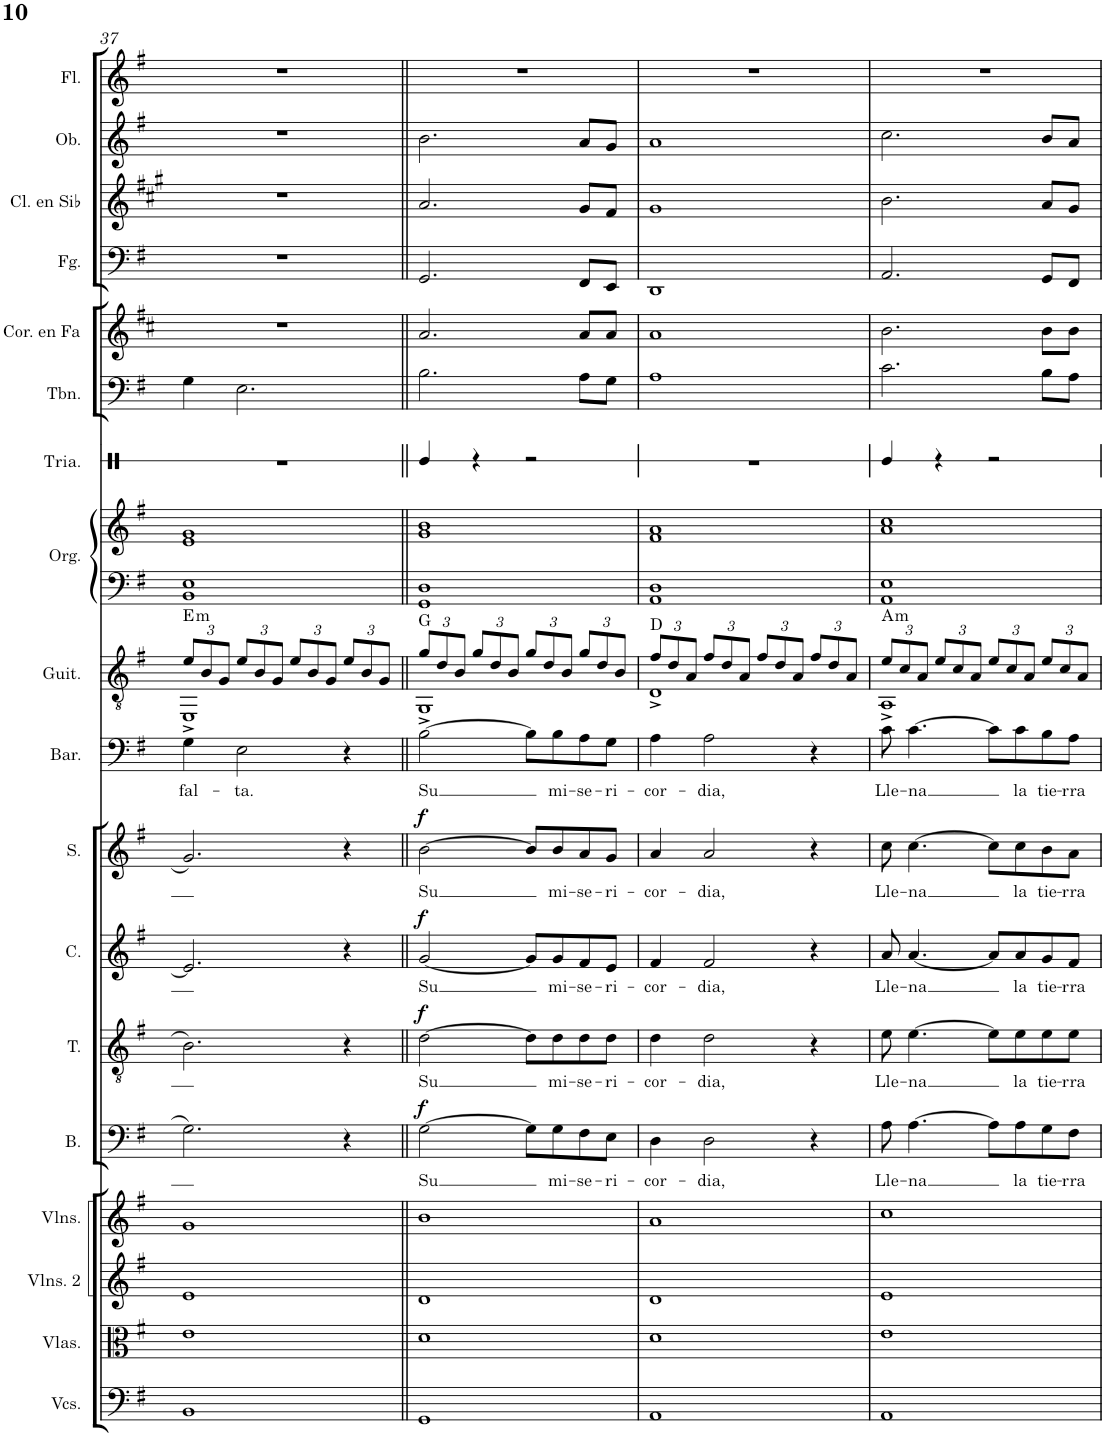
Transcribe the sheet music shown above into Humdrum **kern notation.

**kern	**kern	**kern	**kern	**kern	**text	**dynam	**kern	**text	**dynam	**kern	**text	**dynam	**kern	**text	**dynam	**kern	**text	**kern	**harte	**kern	**kern	**kern	**kern	**kern	**kern	**kern	**kern	**kern
*part18	*part17	*part16	*part15	*part14	*part14	*part14	*part13	*part13	*part13	*part12	*part12	*part12	*part11	*part11	*part11	*part10	*part10	*part9	*part9	*part8	*part8	*part7	*part6	*part5	*part4	*part3	*part2	*part1
*staff19	*staff18	*staff17	*staff16	*staff15	*staff15	*staff15	*staff14	*staff14	*staff14	*staff13	*staff13	*staff13	*staff12	*staff12	*staff12	*staff11	*staff11	*staff10	*	*staff9	*staff8	*staff7	*staff6	*staff5	*staff4	*staff3	*staff2	*staff1
*I"Violonchelos	*I"Violas	*I"Violines 2	*I"Violines 1	*I"Bajo	*	*	*I"Tenor	*	*	*I"Contralto	*	*	*I"Soprano	*	*	*I"Barítono	*	*I"Guitarra	*	*I"Órgano	*	*I"Triángulo	*I"Trombón	*I"Corno en Fa	*I"Fagot	*I"Clarinete en Sib	*I"Oboe	*I"Flauta
*I'Vcs.	*I'Vlas.	*I'Vlns. 2	*I'Vlns. 1	*I'B.	*	*	*I'T.	*	*	*I'C.	*	*	*I'S.	*	*	*I'Bar.	*	*I'Guit.	*	*	*	*	*I'Tbn.	*I'Cor. en Fa	*I'Fg.	*I'Cl. en Sib	*I'Ob.	*I'Fl.
!!LO:PB:g=z
*clefF4	*clefC3	*clefG2	*clefG2	*clefF4	*	*	*clefGv2	*	*	*clefG2	*	*	*clefG2	*	*	*clefF4	*	*clefGv2	*	*clefF4	*clefG2	*clefX	*clefF4	*clefG2	*clefF4	*clefG2	*clefG2	*clefG2
*	*	*	*	*	*	*	*	*	*	*	*	*	*	*	*	*	*	*	*	*	*	*	*	*Trd4c7	*	*Trd1c2	*	*
*k[f#]	*k[f#]	*k[f#]	*k[f#]	*k[f#]	*	*	*k[f#]	*	*	*k[f#]	*	*	*k[f#]	*	*	*k[f#]	*	*k[f#]	*	*k[f#]	*k[f#]	*k[]	*k[f#]	*k[f#c#]	*k[f#]	*k[f#c#g#]	*k[f#]	*k[f#]
*M4/4	*M4/4	*M4/4	*M4/4	*M4/4	*	*	*M4/4	*	*	*M4/4	*	*	*M4/4	*	*	*M4/4	*	*M4/4	*	*M4/4	*M4/4	*M4/4	*M4/4	*M4/4	*M4/4	*M4/4	*M4/4	*M4/4
=37	=37	=37	=37	=37	=37	=37	=37	=37	=37	=37	=37	=37	=37	=37	=37	=37	=37	=37	=37	=37	=37	=37	=37	=37	=37	=37	=37	=37
!	!	!	!	!	!	!	!	!	!	!	!	!	!	!	!	!	!LO:LY:b	!	!	!	!	!	!	!	!	!	!	!
*	*	*	*	*	*	*	*	*	*	*	*	*	*	*	*	*	*	*Xbrackettup	*	*	*	*	*	*	*	*	*	*
*	*	*	*	*	*	*	*	*	*	*	*	*	*	*	*	*	*	*^	*	*	*	*	*	*	*	*	*	*
!	!	!	!	!	!	!	!	!	!	!	!	!	!	!	!	!	!	!	!	!LO:H:kt=m	!	!	!	!	!	!	!	!	!
1BB	1e	1e	1g	2.G\	.	.	2.B\	.	.	2.e/]	.	.	2.g/	.	.	4G\	fal-	12e/L	1EE^	E:min	1BB 1E	1e 1g	1r	4G\	1r	1r	1r	1r	1r
.	.	.	.	.	.	.	.	.	.	.	.	.	.	.	.	.	.	12B/	.	.	.	.	.	.	.	.	.	.	.
.	.	.	.	.	.	.	.	.	.	.	.	.	.	.	.	.	.	12G/J	.	.	.	.	.	.	.	.	.	.	.
!	!	!	!	!	!	!	!	!	!	!	!	!	!	!	!	!	!LO:LY:b	!	!	!	!	!	!	!	!	!	!	!	!
.	.	.	.	.	.	.	.	.	.	.	.	.	.	.	.	2E\	-ta.	12e/L	.	.	.	.	.	2.E\	.	.	.	.	.
.	.	.	.	.	.	.	.	.	.	.	.	.	.	.	.	.	.	12B/	.	.	.	.	.	.	.	.	.	.	.
.	.	.	.	.	.	.	.	.	.	.	.	.	.	.	.	.	.	12G/J	.	.	.	.	.	.	.	.	.	.	.
.	.	.	.	.	.	.	.	.	.	.	.	.	.	.	.	.	.	12e/L	.	.	.	.	.	.	.	.	.	.	.
.	.	.	.	.	.	.	.	.	.	.	.	.	.	.	.	.	.	12B/	.	.	.	.	.	.	.	.	.	.	.
.	.	.	.	.	.	.	.	.	.	.	.	.	.	.	.	.	.	12G/J	.	.	.	.	.	.	.	.	.	.	.
.	.	.	.	4r	.	.	4r	.	.	4r	.	.	4r	.	.	4r	.	12e/L	.	.	.	.	.	.	.	.	.	.	.
.	.	.	.	.	.	.	.	.	.	.	.	.	.	.	.	.	.	12B/	.	.	.	.	.	.	.	.	.	.	.
.	.	.	.	.	.	.	.	.	.	.	.	.	.	.	.	.	.	12G/J	.	.	.	.	.	.	.	.	.	.	.
=38||	=38||	=38||	=38||	=38||	=38||	=38||	=38||	=38||	=38||	=38||	=38||	=38||	=38||	=38||	=38||	=38||	=38||	=38||	=38||	=38||	=38||	=38||	=38||	=38||	=38||	=38||	=38||	=38||	=38||
!	!	!	!	!	!LO:LY:b	!LO:DY:a	!	!LO:LY:b	!LO:DY:a	!	!LO:LY:b	!LO:DY:a	!	!LO:LY:b	!LO:DY:a	!	!LO:LY:b	!	!	!	!	!	!	!	!	!	!	!	!
1GG	1d	1d	1b	[2G\	Su	f	[2d\	Su	f	[2g/	Su	f	[2b\	Su	f	[2B\	Su	12g/L	1GG^	G:maj	1GG 1D	1g 1b	4Re/	2.B\	2.a/	2.GG/	2.a/	2.b\	1r
.	.	.	.	.	.	.	.	.	.	.	.	.	.	.	.	.	.	12d/	.	.	.	.	.	.	.	.	.	.	.
.	.	.	.	.	.	.	.	.	.	.	.	.	.	.	.	.	.	12B/J	.	.	.	.	.	.	.	.	.	.	.
.	.	.	.	.	.	.	.	.	.	.	.	.	.	.	.	.	.	12g/L	.	.	.	.	4r	.	.	.	.	.	.
.	.	.	.	.	.	.	.	.	.	.	.	.	.	.	.	.	.	12d/	.	.	.	.	.	.	.	.	.	.	.
.	.	.	.	.	.	.	.	.	.	.	.	.	.	.	.	.	.	12B/J	.	.	.	.	.	.	.	.	.	.	.
.	.	.	.	8G\L]	.	.	8d\L]	.	.	8g/L]	.	.	8b/L]	.	.	8B\L]	.	12g/L	.	.	.	.	2r	.	.	.	.	.	.
.	.	.	.	.	.	.	.	.	.	.	.	.	.	.	.	.	.	12d/	.	.	.	.	.	.	.	.	.	.	.
!	!	!	!	!	!LO:LY:b	!	!	!LO:LY:b	!	!	!LO:LY:b	!	!	!LO:LY:b	!	!	!LO:LY:b	!	!	!	!	!	!	!	!	!	!	!	!
.	.	.	.	8G\	mi-	.	8d\	mi-	.	8g/	mi-	.	8b/	mi-	.	8B\	mi-	.	.	.	.	.	.	.	.	.	.	.	.
.	.	.	.	.	.	.	.	.	.	.	.	.	.	.	.	.	.	12B/J	.	.	.	.	.	.	.	.	.	.	.
!	!	!	!	!	!LO:LY:b	!	!	!LO:LY:b	!	!	!LO:LY:b	!	!	!LO:LY:b	!	!	!LO:LY:b	!	!	!	!	!	!	!	!	!	!	!	!
.	.	.	.	8F#\	-se-	.	8d\	-se-	.	8f#/	-se-	.	8a/	-se-	.	8A\	-se-	12g/L	.	.	.	.	.	8A\L	8a/L	8FF#/L	8g#/L	8a/L	.
.	.	.	.	.	.	.	.	.	.	.	.	.	.	.	.	.	.	12d/	.	.	.	.	.	.	.	.	.	.	.
!	!	!	!	!	!LO:LY:b	!	!	!LO:LY:b	!	!	!LO:LY:b	!	!	!LO:LY:b	!	!	!LO:LY:b	!	!	!	!	!	!	!	!	!	!	!	!
.	.	.	.	8E\J	-ri-	.	8d\J	-ri-	.	8e/J	-ri-	.	8g/J	-ri-	.	8G\J	-ri-	.	.	.	.	.	.	8G\J	8a/J	8EE/J	8f#/J	8g/J	.
.	.	.	.	.	.	.	.	.	.	.	.	.	.	.	.	.	.	12B/J	.	.	.	.	.	.	.	.	.	.	.
=39	=39	=39	=39	=39	=39	=39	=39	=39	=39	=39	=39	=39	=39	=39	=39	=39	=39	=39	=39	=39	=39	=39	=39	=39	=39	=39	=39	=39	=39
!	!	!	!	!	!LO:LY:b	!	!	!LO:LY:b	!	!	!LO:LY:b	!	!	!LO:LY:b	!	!	!LO:LY:b	!	!	!	!	!	!	!	!	!	!	!	!
1AA	1d	1d	1a	4D\	-cor-	.	4d\	-cor-	.	4f#/	-cor-	.	4a/	-cor-	.	4A\	-cor-	12f#/L	1D^	D:maj	1AA 1D	1f# 1a	1r	1A	1a	1DD	1g#	1a	1r
.	.	.	.	.	.	.	.	.	.	.	.	.	.	.	.	.	.	12d/	.	.	.	.	.	.	.	.	.	.	.
.	.	.	.	.	.	.	.	.	.	.	.	.	.	.	.	.	.	12A/J	.	.	.	.	.	.	.	.	.	.	.
!	!	!	!	!	!LO:LY:b	!	!	!LO:LY:b	!	!	!LO:LY:b	!	!	!LO:LY:b	!	!	!LO:LY:b	!	!	!	!	!	!	!	!	!	!	!	!
.	.	.	.	2D\	-dia,	.	2d\	-dia,	.	2f#/	-dia,	.	2a/	-dia,	.	2A\	-dia,	12f#/L	.	.	.	.	.	.	.	.	.	.	.
.	.	.	.	.	.	.	.	.	.	.	.	.	.	.	.	.	.	12d/	.	.	.	.	.	.	.	.	.	.	.
.	.	.	.	.	.	.	.	.	.	.	.	.	.	.	.	.	.	12A/J	.	.	.	.	.	.	.	.	.	.	.
.	.	.	.	.	.	.	.	.	.	.	.	.	.	.	.	.	.	12f#/L	.	.	.	.	.	.	.	.	.	.	.
.	.	.	.	.	.	.	.	.	.	.	.	.	.	.	.	.	.	12d/	.	.	.	.	.	.	.	.	.	.	.
.	.	.	.	.	.	.	.	.	.	.	.	.	.	.	.	.	.	12A/J	.	.	.	.	.	.	.	.	.	.	.
.	.	.	.	4r	.	.	4r	.	.	4r	.	.	4r	.	.	4r	.	12f#/L	.	.	.	.	.	.	.	.	.	.	.
.	.	.	.	.	.	.	.	.	.	.	.	.	.	.	.	.	.	12d/	.	.	.	.	.	.	.	.	.	.	.
.	.	.	.	.	.	.	.	.	.	.	.	.	.	.	.	.	.	12A/J	.	.	.	.	.	.	.	.	.	.	.
=40	=40	=40	=40	=40	=40	=40	=40	=40	=40	=40	=40	=40	=40	=40	=40	=40	=40	=40	=40	=40	=40	=40	=40	=40	=40	=40	=40	=40	=40
!	!	!	!	!	!LO:LY:b	!	!	!LO:LY:b	!	!	!LO:LY:b	!	!	!LO:LY:b	!	!	!LO:LY:b	!	!	!LO:H:kt=m	!	!	!	!	!	!	!	!	!
1AA	1e	1e	1cc	8A\	Lle-	.	8e\	Lle-	.	8a/	Lle-	.	8cc\	Lle-	.	8c\	Lle-	12e/L	1AA^	A:min	1AA 1E	1a 1cc	4Re/	2.c\	2.b\	2.AA/	2.b\	2.cc\	1r
.	.	.	.	.	.	.	.	.	.	.	.	.	.	.	.	.	.	12c/	.	.	.	.	.	.	.	.	.	.	.
!	!	!	!	!	!LO:LY:b	!	!	!LO:LY:b	!	!	!LO:LY:b	!	!	!LO:LY:b	!	!	!LO:LY:b	!	!	!	!	!	!	!	!	!	!	!	!
.	.	.	.	[4.A\	-na	.	[4.e\	-na	.	[4.a/	-na	.	[4.cc\	-na	.	[4.c\	-na	.	.	.	.	.	.	.	.	.	.	.	.
.	.	.	.	.	.	.	.	.	.	.	.	.	.	.	.	.	.	12A/J	.	.	.	.	.	.	.	.	.	.	.
.	.	.	.	.	.	.	.	.	.	.	.	.	.	.	.	.	.	12e/L	.	.	.	.	4r	.	.	.	.	.	.
.	.	.	.	.	.	.	.	.	.	.	.	.	.	.	.	.	.	12c/	.	.	.	.	.	.	.	.	.	.	.
.	.	.	.	.	.	.	.	.	.	.	.	.	.	.	.	.	.	12A/J	.	.	.	.	.	.	.	.	.	.	.
.	.	.	.	8A\L]	.	.	8e\L]	.	.	8a/L]	.	.	8cc\L]	.	.	8c\L]	.	12e/L	.	.	.	.	2r	.	.	.	.	.	.
.	.	.	.	.	.	.	.	.	.	.	.	.	.	.	.	.	.	12c/	.	.	.	.	.	.	.	.	.	.	.
!	!	!	!	!	!LO:LY:b	!	!	!LO:LY:b	!	!	!LO:LY:b	!	!	!LO:LY:b	!	!	!LO:LY:b	!	!	!	!	!	!	!	!	!	!	!	!
.	.	.	.	8A\	la	.	8e\	la	.	8a/	la	.	8cc\	la	.	8c\	la	.	.	.	.	.	.	.	.	.	.	.	.
.	.	.	.	.	.	.	.	.	.	.	.	.	.	.	.	.	.	12A/J	.	.	.	.	.	.	.	.	.	.	.
!	!	!	!	!	!LO:LY:b	!	!	!LO:LY:b	!	!	!LO:LY:b	!	!	!LO:LY:b	!	!	!LO:LY:b	!	!	!	!	!	!	!	!	!	!	!	!
.	.	.	.	8G\	tie-	.	8e\	tie-	.	8g/	tie-	.	8b\	tie-	.	8B\	tie-	12e/L	.	.	.	.	.	8B\L	8b\L	8GG/L	8a/L	8b/L	.
.	.	.	.	.	.	.	.	.	.	.	.	.	.	.	.	.	.	12c/	.	.	.	.	.	.	.	.	.	.	.
!	!	!	!	!	!LO:LY:b	!	!	!LO:LY:b	!	!	!LO:LY:b	!	!	!LO:LY:b	!	!	!LO:LY:b	!	!	!	!	!	!	!	!	!	!	!	!
.	.	.	.	8F#\J	-rra	.	8e\J	-rra	.	8f#/J	-rra	.	8a\J	-rra	.	8A\J	-rra	.	.	.	.	.	.	8A\J	8b\J	8FF#/J	8g#/J	8a/J	.
.	.	.	.	.	.	.	.	.	.	.	.	.	.	.	.	.	.	12A/J	.	.	.	.	.	.	.	.	.	.	.
*	*	*	*	*	*	*	*	*	*	*	*	*	*	*	*	*	*	*v	*v	*	*	*	*	*	*	*	*	*	*
=	=	=	=	=	=	=	=	=	=	=	=	=	=	=	=	=	=	=	=	=	=	=	=	=	=	=	=	=
*-	*-	*-	*-	*-	*-	*-	*-	*-	*-	*-	*-	*-	*-	*-	*-	*-	*-	*-	*-	*-	*-	*-	*-	*-	*-	*-	*-	*-
